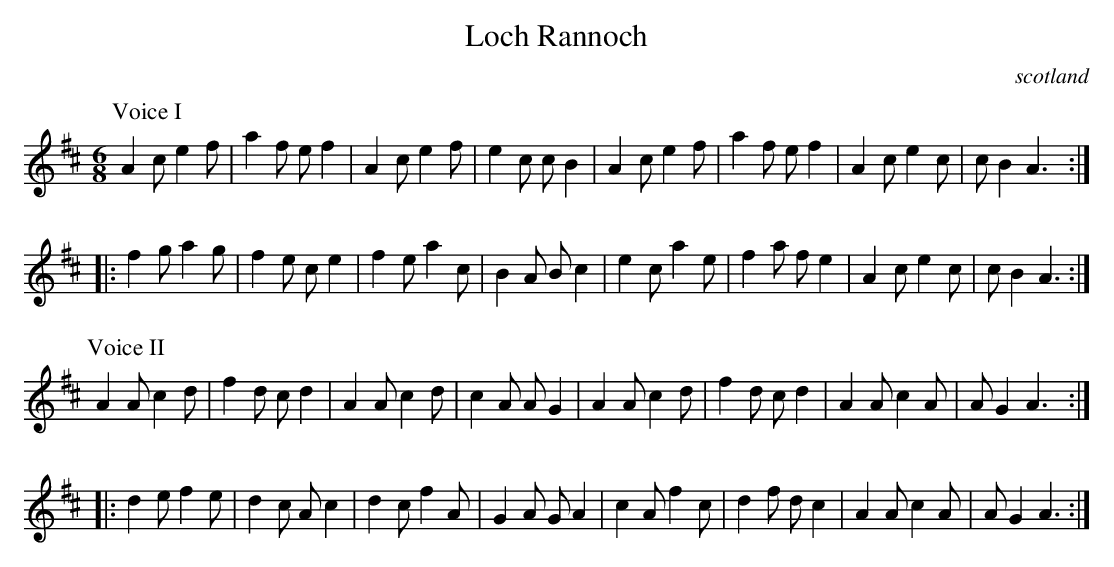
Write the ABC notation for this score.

X:1
T:Loch Rannoch
O:scotland
M:6/8
K:Amix
P:Voice I
A2c e2f|a2f ef2|A2c e2f|e2c cB2|\
A2c e2f|a2f ef2|A2c e2c|cB2 A3::
f2g a2g|f2e ce2|f2e a2c|B2A Bc2|\
e2c a2e|f2a fe2|A2c e2c|cB2 A3:|
P:Voice II
A2A c2d|f2d cd2|A2A c2d|c2A AG2|\
A2A c2d|f2d cd2|A2A c2A|AG2 A3::
d2e f2e|d2c Ac2|d2c f2A|G2A GA2|\
c2A f2c|d2f dc2|A2A c2A|AG2 A3:|
